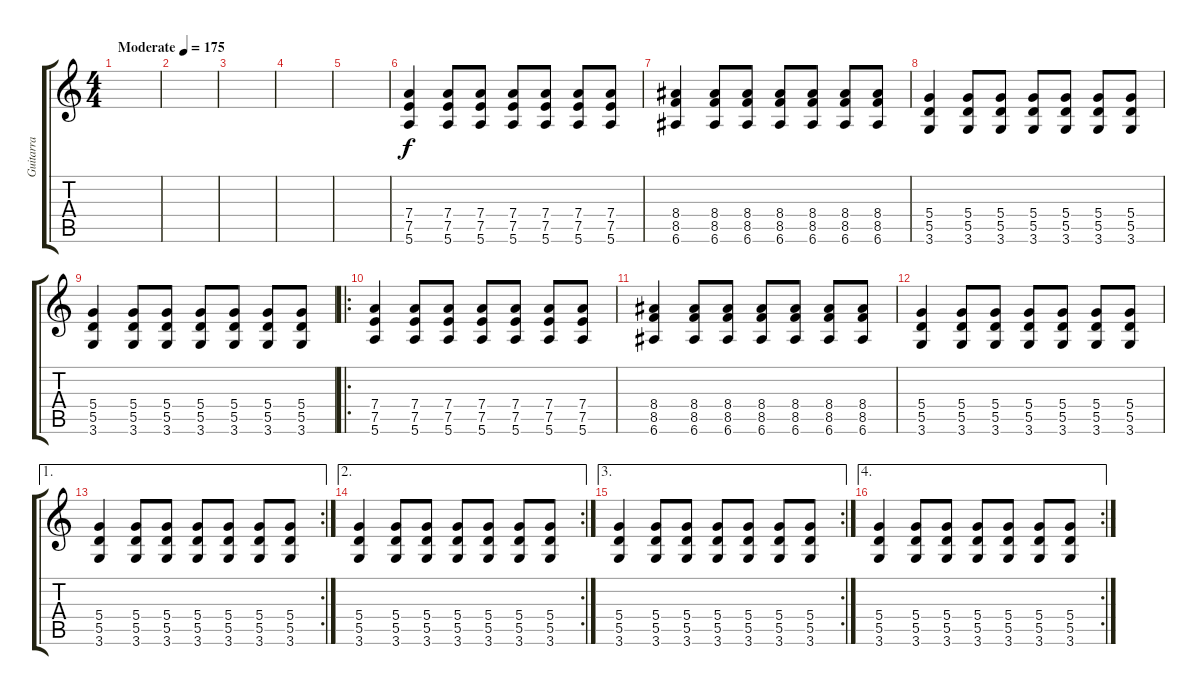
\track ("Guitarra" "Guitarra") {solo instrument distortionguitar}
\staff {score tabs}
\tuning (E4 B3 G3 D3 A2 E2) {hide}
\ts (4 4)
\tempo (175 "Moderate")
\clef g2
\ks c
|
|
|
|
|
(7.4 7.5 5.6).4 (7.4 7.5 5.6).8 (7.4 7.5 5.6).8 (7.4 7.5 5.6).8 (7.4 7.5 5.6).8 (7.4 7.5 5.6).8 (7.4 7.5 5.6).8 |
(8.4 8.5 6.6).4 (8.4 8.5 6.6).8 (8.4 8.5 6.6).8 (8.4 8.5 6.6).8 (8.4 8.5 6.6).8 (8.4 8.5 6.6).8 (8.4 8.5 6.6).8 |
(5.4 5.5 3.6).4 (5.4 5.5 3.6).8 (5.4 5.5 3.6).8 (5.4 5.5 3.6).8 (5.4 5.5 3.6).8 (5.4 5.5 3.6).8 (5.4 5.5 3.6).8 |
(5.4 5.5 3.6).4 (5.4 5.5 3.6).8 (5.4 5.5 3.6).8 (5.4 5.5 3.6).8 (5.4 5.5 3.6).8 (5.4 5.5 3.6).8 (5.4 5.5 3.6).8 |
\ro
(7.4 7.5 5.6).4 (7.4 7.5 5.6).8 (7.4 7.5 5.6).8 (7.4 7.5 5.6).8 (7.4 7.5 5.6).8 (7.4 7.5 5.6).8 (7.4 7.5 5.6).8 |
(8.4 8.5 6.6).4 (8.4 8.5 6.6).8 (8.4 8.5 6.6).8 (8.4 8.5 6.6).8 (8.4 8.5 6.6).8 (8.4 8.5 6.6).8 (8.4 8.5 6.6).8 |
(5.4 5.5 3.6).4 (5.4 5.5 3.6).8 (5.4 5.5 3.6).8 (5.4 5.5 3.6).8 (5.4 5.5 3.6).8 (5.4 5.5 3.6).8 (5.4 5.5 3.6).8 |
\ae 1
\rc 2
(5.4 5.5 3.6).4 (5.4 5.5 3.6).8 (5.4 5.5 3.6).8 (5.4 5.5 3.6).8 (5.4 5.5 3.6).8 (5.4 5.5 3.6).8 (5.4 5.5 3.6).8 |
\ae 2
\rc 2
(5.4 5.5 3.6).4 (5.4 5.5 3.6).8 (5.4 5.5 3.6).8 (5.4 5.5 3.6).8 (5.4 5.5 3.6).8 (5.4 5.5 3.6).8 (5.4 5.5 3.6).8 |
\ae 3
\rc 2
(5.4 5.5 3.6).4 (5.4 5.5 3.6).8 (5.4 5.5 3.6).8 (5.4 5.5 3.6).8 (5.4 5.5 3.6).8 (5.4 5.5 3.6).8 (5.4 5.5 3.6).8 |
\ae 4
\rc 2
(5.4 5.5 3.6).4 (5.4 5.5 3.6).8 (5.4 5.5 3.6).8 (5.4 5.5 3.6).8 (5.4 5.5 3.6).8 (5.4 5.5 3.6).8 (5.4 5.5 3.6).8
